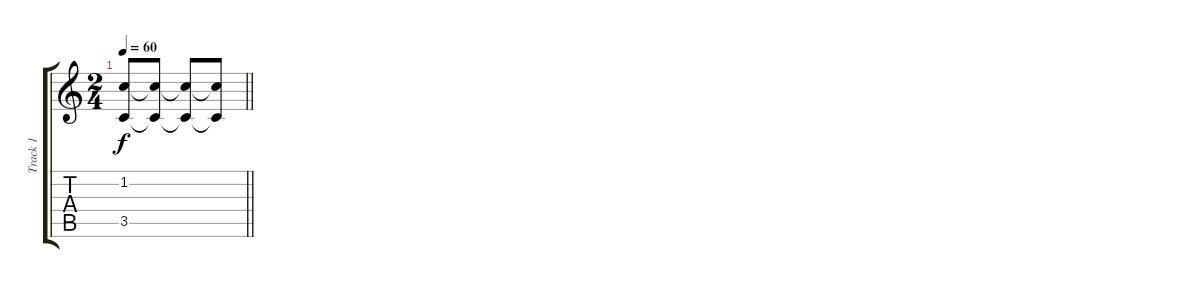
\track ("Track 1" "Track 1") {instrument acousticguitarsteel}
\staff {score tabs}
\tuning (E4 B3 G3 D3 A2 E2) {hide}
\ts (2 4)
\tempo 60
\clef g2
\barLineRight lightlight
\ks c
(1.2 3.5).8{dy f} (1.2{t} 3.5{t}).8 (1.2{t} 3.5{t}).8 (1.2{t} 3.5{t}).8
